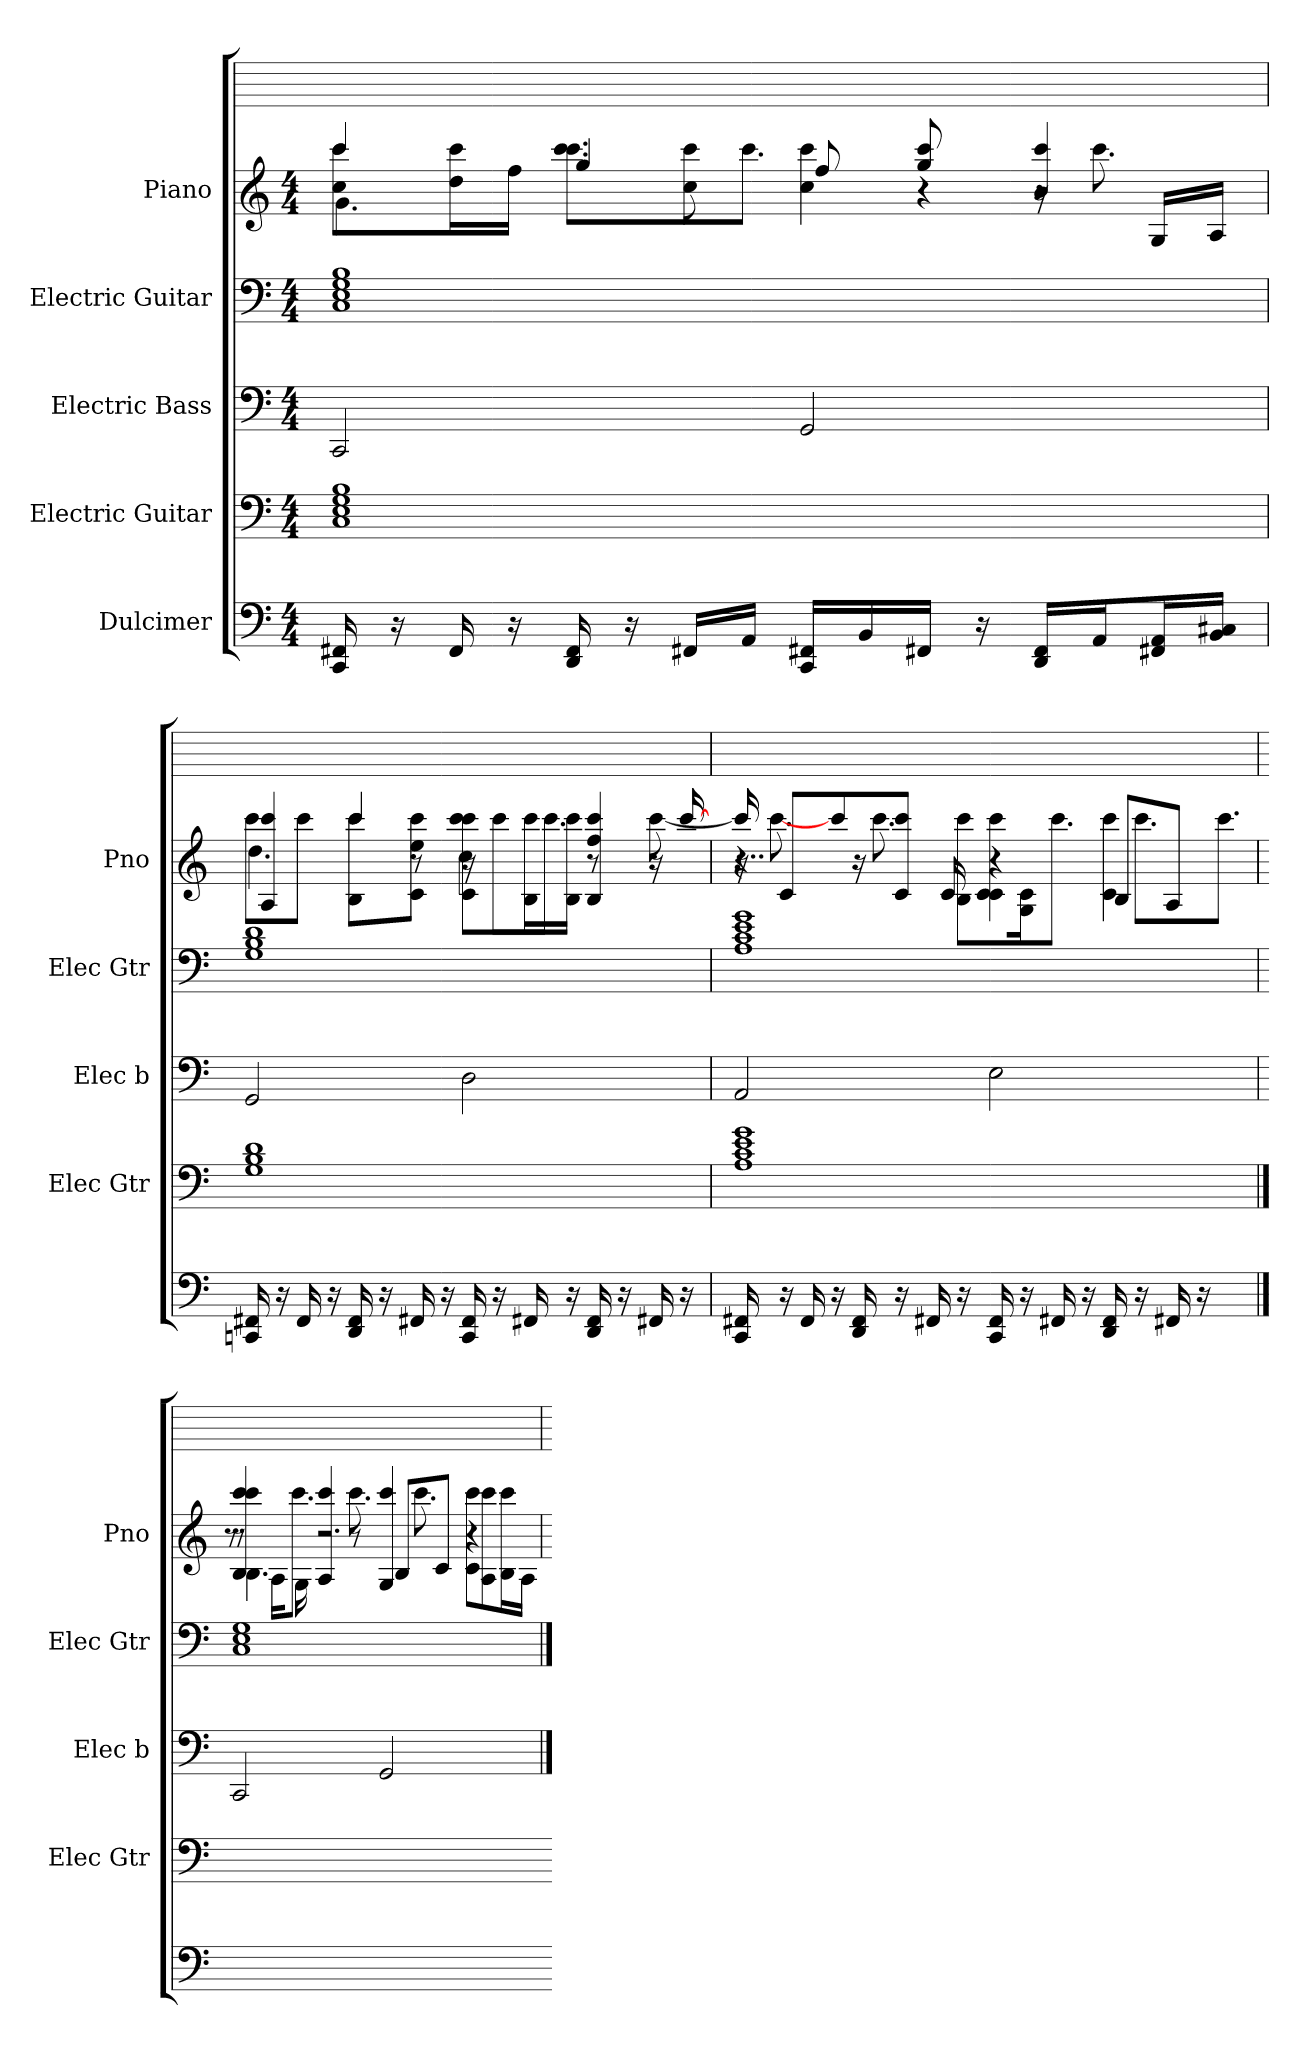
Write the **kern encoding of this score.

**kern	**kern	**kern	**kern	**kern	**kern
*part6	*part5	*part4	*part3	*part2	*part1
*staff6	*staff5	*staff4	*staff3	*staff2	*staff1
*I"Dulcimer	*I"Electric Guitar	*I"Electric Bass	*I"Electric Guitar	*I"Piano	*
*	*I'Elec Gtr	*I'Elec b	*I'Elec Gtr	*I'Pno	*
*clefF4	*clefF4	*clefF4	*clefF4	*clefG2	*
*M4/4	*M4/4	*M4/4	*M4/4	*M4/4	*
=	=	=	=	=	=
*	*	*	*	*^	*
*	*	*	*	*	*^	*
16CC 16FF#X	1C 1E 1G 1B	2CC	1C 1E 1G 1B	8ccc\ 8ccL	4.g	4ccc	4ryy
16r	.	.	.	.	.	.	.
16FF#	.	.	.	16ccc\ 16ddL	.	.	.
16r	.	.	.	16ff\JJ	.	.	.
16DD 16FF#	.	.	.	8.ccc\ 8.cccL	.	4gg	2.ryy
16r	.	.	.	.	.	.	.
16FF#X/LL	.	.	.	.	8cc 8ccc	.	.
16AA/JJ	.	.	.	8.ccc\J	.	.	.
16CC/ 16FF#XLL	.	2GG	.	.	4cc 4ccc	8ff	.
16BB/	.	.	.	.	.	.	.
16FF#X/JJ	.	.	.	8ccc 8gg	.	4r	.
16r	.	.	.	.	.	.	.
16DD/ 16FF#LL	.	.	.	4b 4ccc	16r	.	.
16AA/J	.	.	.	.	8.ccc	.	.
16FF#X/ 16AAL	.	.	.	.	.	16G/LL	.
16BB/ 16C#XJJ	.	.	.	.	.	16A/JJ	.
=	=	=	=	=	=	=	=
16CCn 16FF#X	1G 1B 1d	2GG	1G 1B 1d	8ccc\L	4.dd	4ccc 4A	4ryy
16r	.	.	.	.	.	.	.
16FF#	.	.	.	8ccc\J	.	.	.
16r	.	.	.	.	.	.	.
16DD 16FF#	.	.	.	8ccc\ 8BL	.	4ccc	2.ryy
16r	.	.	.	.	.	.	.
16FF#X	.	.	.	8ccc\ 8ee 8cJ	8r	.	.
16r	.	.	.	.	.	.	.
16CC 16FF#	.	2D	.	8ccc\ 8ccc 8cL	4cc	16r	.
16r	.	.	.	.	.	8ccc\L	.
16FF#X	.	.	.	16ccc\ 16BL	.	.	.
16r	.	.	.	16ccc\ 16BJJ	.	8.ccc\J	.
16DD 16FF#	.	.	.	4ccc 4ff 4B	8r	.	.
16r	.	.	.	.	.	.	.
16FF#X	.	.	.	.	[8ccc	16r	.
16r	.	.	.	.	.	[16ccc	.
=	=	=	=	=	=	=	=
16CC 16FF#X	1A 1c 1e 1g	2AA	1A 1c 1e 1g	16ccc]	16r	4..r	4ryy
16r	.	.	.	8c/L	8.ccc	.	.
16FF#	.	.	.	.	.	.	.
16r	.	.	.	8ccc]	.	.	.
16DD 16FF#	.	.	.	.	16r	.	2...ryy
16r	.	.	.	8ccc/ 8cJ	8.ccc	.	.
16FF#X	.	.	.	.	.	.	.
16r	.	.	.	8ccc\ 8BL	.	16c	.
16CC 16FF#	.	2E	.	.	4ccc 4c 4c	4r	.
16r	.	.	.	16G\ 16cK	.	.	.
16FF#X	.	.	.	8.ccc\J	.	.	.
16r	.	.	.	.	.	.	.
16DD 16FF#	.	.	.	.	4ccc 4c	8B/L	.
16r	.	.	.	8.ccc\L	.	.	.
16FF#X	.	.	.	.	.	8A/J	.
16r	.	.	.	.	.	.	.
8.ryy	8.ryy	8.ryy	8.ryy	8.ccc\J	8.ryy	8.ryy	.
==	==	=	=	=	=	=	=
*	*	*	*	*	*	*^	*
1ryy	1ryy	2CC	1C 1E 1G	4ccc 4B 4ccc	4.B	8r	8.r	4ryy
.	.	.	.	.	.	16A\KL	.	.
.	.	.	.	.	.	8.ccc\J	16G	.
.	.	.	.	4ccc 4A	.	.	2.r	2.ryy
.	.	.	.	.	8.ccc	8r	.	.
.	.	2GG	.	4ccc 4G	.	8B/L	.	.
.	.	.	.	.	8.ccc	.	.	.
.	.	.	.	.	.	8c/J	.	.
.	.	.	.	8ccc\ 8cL	4A 4ccc	4r	.	.
.	.	.	.	16ccc\ 16BL	.	.	.	.
.	.	.	.	16A\JJ	.	.	.	.
*	*	*	*	*v	*v	*v	*v	*
=	=	==	==	=	=
*-	*-	*-	*-	*-	*-
